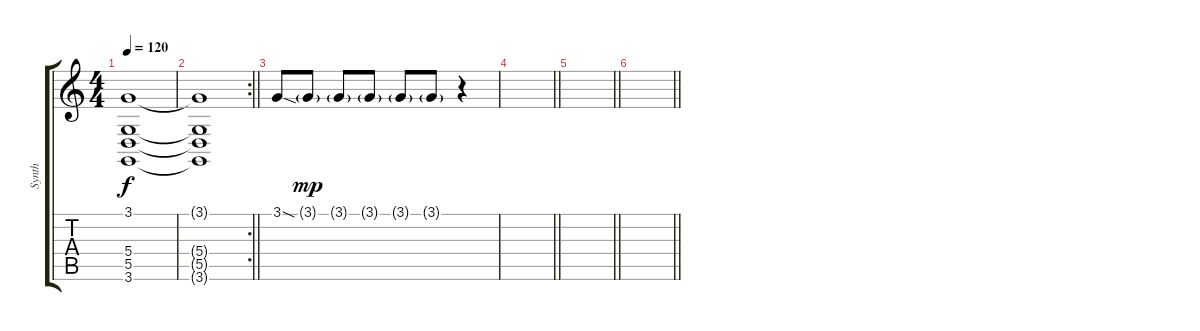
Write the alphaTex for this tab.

\track ("Synth" "Synth") {instrument lead1square}
\staff {score tabs}
\tuning (E4 B3 G3 D3 A2 E2) {hide}
\ts (4 4)
\tempo 120
\clef g2
\ks c
(3.1{t} 5.4{t} 5.5{t} 3.6{t}).1{dy f} |
\rc 2
\barLineRight lightlight
(3.1{t} 5.4{t} 5.5{t} 3.6{t}).1 |
3.1{sod}.8 3.1{g}.8{dy mp volume 3} 3.1{g}.8 3.1{g}.8 3.1{g}.8 3.1{g}.8 r.4 |
\barLineRight lightlight
|
\barLineRight lightlight
|
\barLineRight lightlight
